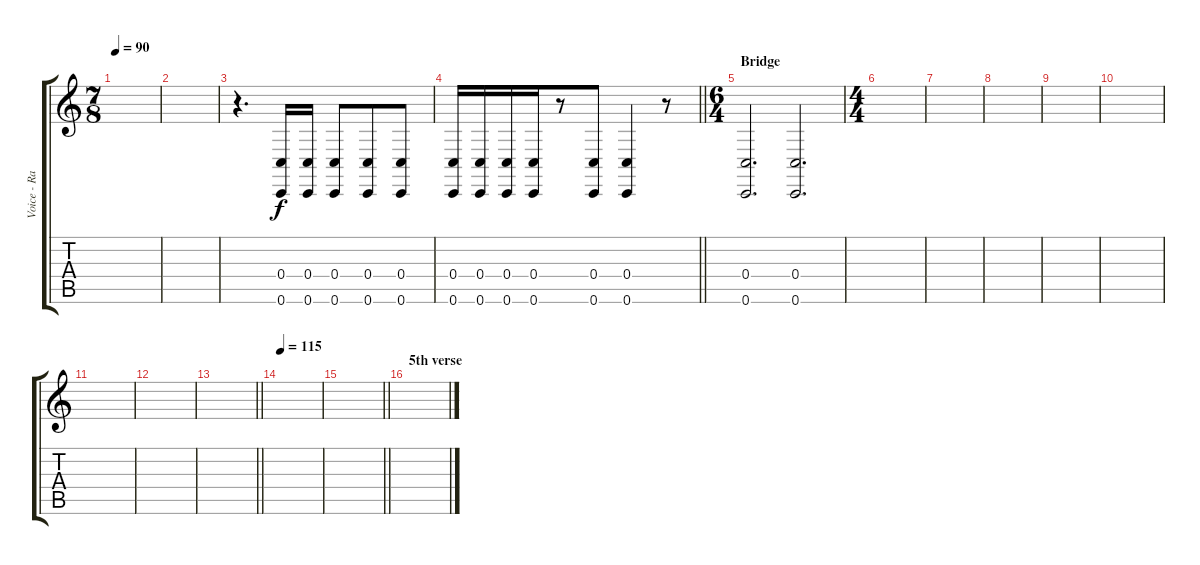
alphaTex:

\track ("Voice - Randy Blythe / Chords" "Voice - Ra") {instrument lead2sawtooth}
\staff {score tabs}
\tuning (D4 A3 F3 C3 G2 C2) {hide}
\ts (7 8)
\tempo 90
\clef g2
\ks c
|
|
r.4{d} (0.4 0.6).16 (0.4 0.6).16 (0.4 0.6).8 (0.4 0.6).8 (0.4 0.6).8 |
\barLineRight lightlight
(0.4 0.6).16 (0.4 0.6).16 (0.4 0.6).16 (0.4 0.6).16 r.8 (0.4 0.6).8 (0.4 0.6).4 r.8 |
\ts (6 4)
\section ("" "Bridge")
(0.4 0.6).2{d} (0.4 0.6).2{d} |
\ts (4 4)
|
|
|
|
|
|
|
\barLineRight lightlight
|
\section ("" "")
\tempo 115
|
\barLineRight lightlight
|
\section ("" "5th verse")
